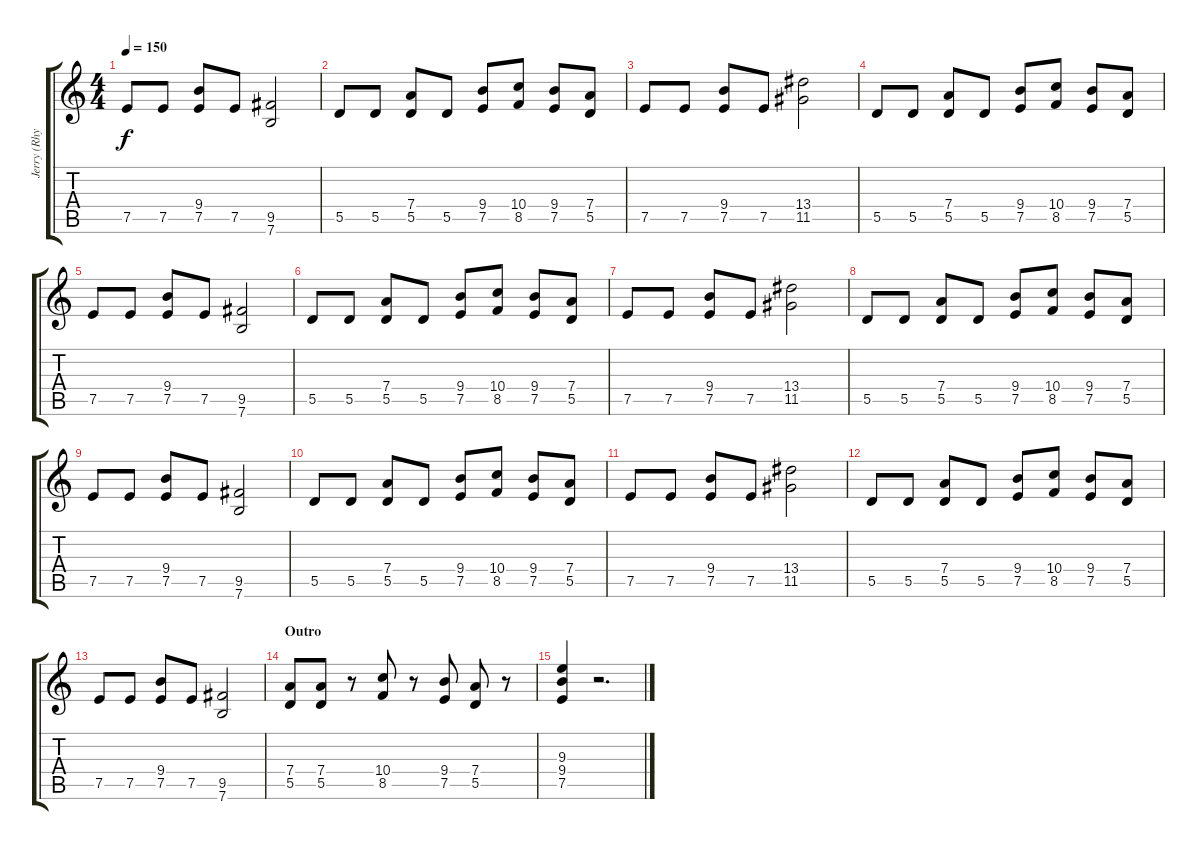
\track ("Jerry (Rhythm)" "Jerry (Rhy") {instrument distortionguitar}
\staff {score tabs}
\tuning (E4 B3 G3 D3 A2 E2) {hide}
\ts (4 4)
\tempo 150
\clef g2
\ks c
7.5.8{dy f} 7.5.8 (9.4 7.5).8 7.5.8 (9.5 7.6).2 |
5.5.8 5.5.8 (7.4 5.5).8 5.5.8 (9.4 7.5).8 (10.4 8.5).8 (9.4 7.5).8 (7.4 5.5).8 |
7.5.8 7.5.8 (9.4 7.5).8 7.5.8 (13.4 11.5).2 |
5.5.8 5.5.8 (7.4 5.5).8 5.5.8 (9.4 7.5).8 (10.4 8.5).8 (9.4 7.5).8 (7.4 5.5).8 |
7.5.8 7.5.8 (9.4 7.5).8 7.5.8 (9.5 7.6).2 |
5.5.8 5.5.8 (7.4 5.5).8 5.5.8 (9.4 7.5).8 (10.4 8.5).8 (9.4 7.5).8 (7.4 5.5).8 |
7.5.8 7.5.8 (9.4 7.5).8 7.5.8 (13.4 11.5).2 |
5.5.8 5.5.8 (7.4 5.5).8 5.5.8 (9.4 7.5).8 (10.4 8.5).8 (9.4 7.5).8 (7.4 5.5).8 |
7.5.8 7.5.8 (9.4 7.5).8 7.5.8 (9.5 7.6).2 |
5.5.8 5.5.8 (7.4 5.5).8 5.5.8 (9.4 7.5).8 (10.4 8.5).8 (9.4 7.5).8 (7.4 5.5).8 |
7.5.8 7.5.8 (9.4 7.5).8 7.5.8 (13.4 11.5).2 |
5.5.8 5.5.8 (7.4 5.5).8 5.5.8 (9.4 7.5).8 (10.4 8.5).8 (9.4 7.5).8 (7.4 5.5).8 |
7.5.8 7.5.8 (9.4 7.5).8 7.5.8 (9.5 7.6).2 |
\section ("" "Outro")
(7.4 5.5).8 (7.4 5.5).8 r.8 (10.4 8.5).8 r.8 (9.4 7.5).8 (7.4 5.5).8 r.8 |
(9.3 9.4 7.5).4 r.2{d}
